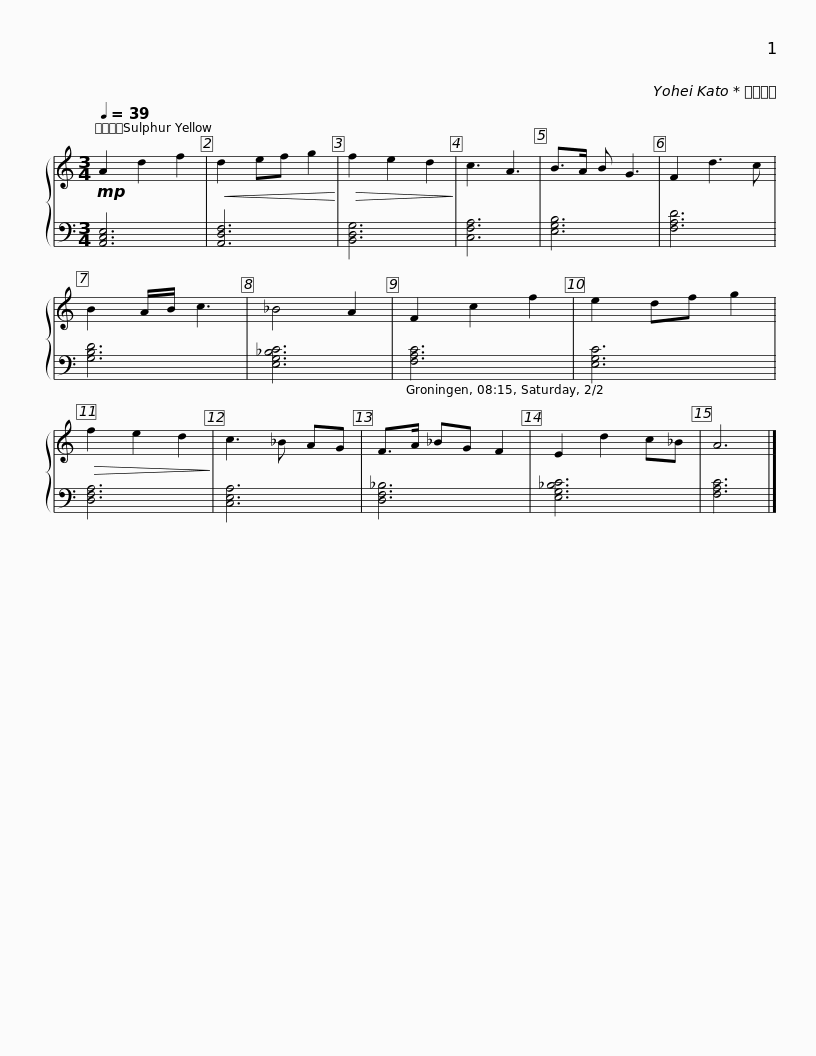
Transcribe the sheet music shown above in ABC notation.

X:1
%%score { 1 | 2 }
L:1/8
Q:1/4=39
M:3/4
I:linebreak $
K:C
V:1 treble
V:2 bass
V:1
!mp! A2 d2 f2 |!<(! d2 ef g2!<)! |!>(! f2 e2 d2!>)! | c3 A3 | B>A B G3 | %5
 F2 d3 c | B2 A/B/ c3 | _B4 A2 |$ F2 c2 f2 | e2 df g2 | %10
!>(! f2 e2 d2!>)! | c3 _B AG | F>A _BG F2 | E2 d2 c_B | A6 |] %15
V:2
 [A,,C,E,]6 | [A,,D,F,]6 | [B,,D,G,]6 | [C,F,A,]6 | [E,G,B,]6 | %5
 [F,A,D]6 | [G,B,D]6 | [E,G,_B,C]6 |$ [F,A,C]6 | [E,G,C]6 | %10
 [D,F,A,]6 | [C,E,A,]6 | [D,F,_B,]6 | [E,G,_B,C]6 | [F,A,C]6 |] %15
